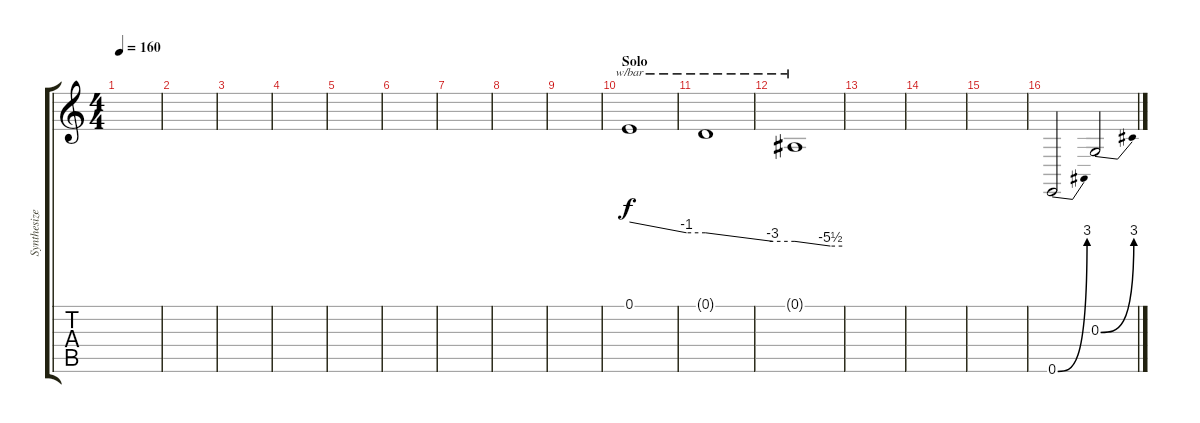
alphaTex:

\track ("Synthesizer" "Synthesize") {instrument pad8sweep}
\staff {score tabs}
\tuning (E4 B3 G3 D3 A2 E2) {hide}
\ts (4 4)
\tempo 160
\clef g2
\ks c
|
|
|
|
|
|
|
|
|
\section ("" "Solo")
0.1.1{tbe (custom default 0 0 45 -4 60 -4)} |
0.1{t}.1{tbe (custom default 0 -4 45 -12 60 -12)} |
0.1{t}.1{tbe (custom default 0 -12 45 -22 60 -22)} |
|
|
|
0.6{be (bend 0 0 60 12)}.2 0.3{be (bend 0 0 60 12)}.2
